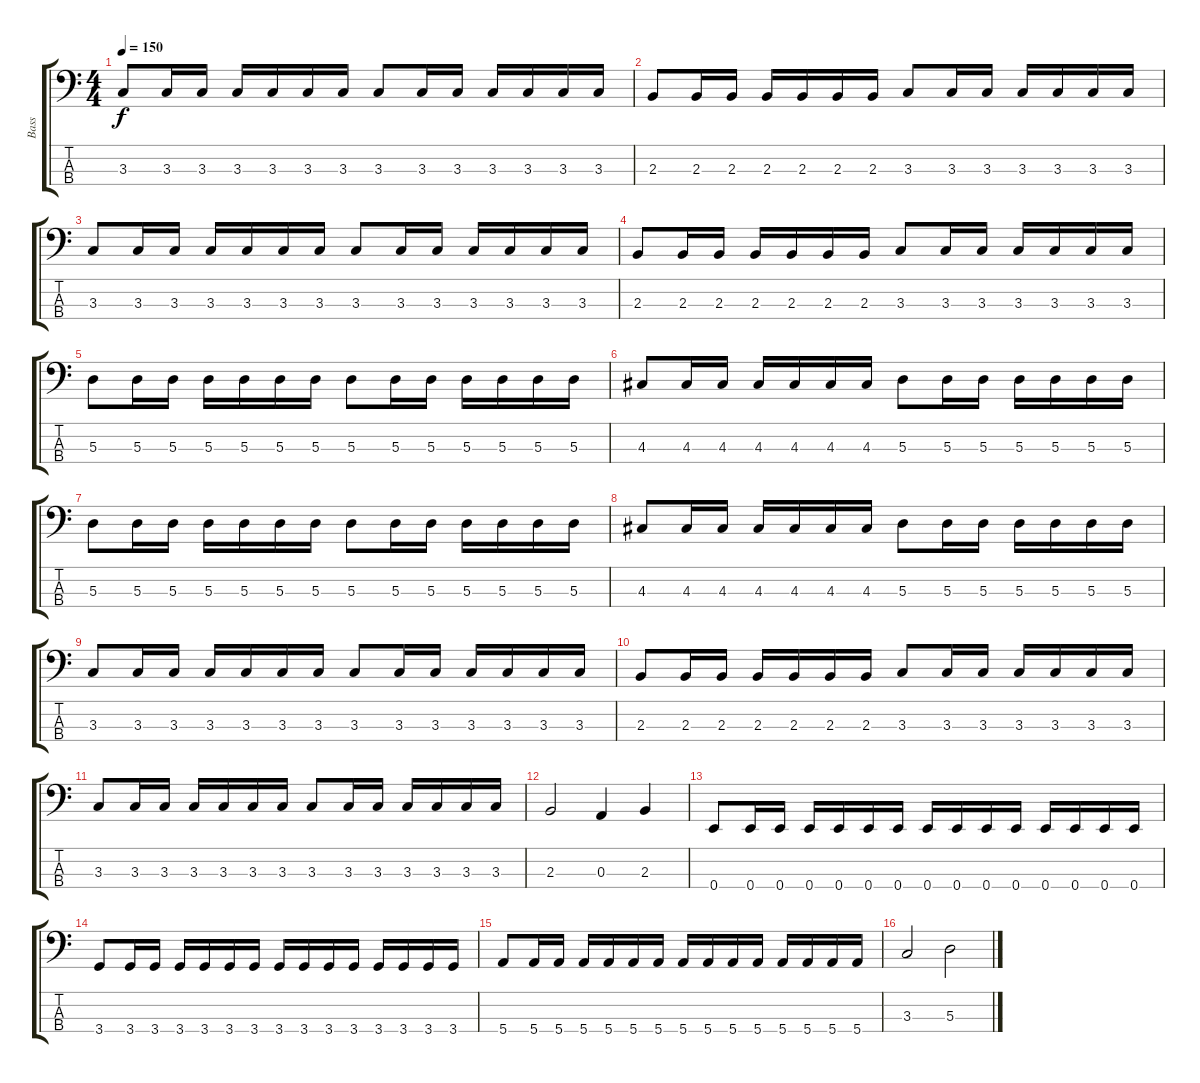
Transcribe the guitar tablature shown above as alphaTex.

\track ("Bass" "Bass") {instrument electricbasspick}
\staff {score tabs}
\tuning (G2 D2 A1 E1) {hide}
\ts (4 4)
\tempo 150
\clef f4
\ks c
3.3.8{dy f} 3.3.16 3.3.16 3.3.16 3.3.16 3.3.16 3.3.16 3.3.8 3.3.16 3.3.16 3.3.16 3.3.16 3.3.16 3.3.16 |
2.3.8 2.3.16 2.3.16 2.3.16 2.3.16 2.3.16 2.3.16 3.3.8 3.3.16 3.3.16 3.3.16 3.3.16 3.3.16 3.3.16 |
3.3.8 3.3.16 3.3.16 3.3.16 3.3.16 3.3.16 3.3.16 3.3.8 3.3.16 3.3.16 3.3.16 3.3.16 3.3.16 3.3.16 |
2.3.8 2.3.16 2.3.16 2.3.16 2.3.16 2.3.16 2.3.16 3.3.8 3.3.16 3.3.16 3.3.16 3.3.16 3.3.16 3.3.16 |
5.3.8 5.3.16 5.3.16 5.3.16 5.3.16 5.3.16 5.3.16 5.3.8 5.3.16 5.3.16 5.3.16 5.3.16 5.3.16 5.3.16 |
4.3.8 4.3.16 4.3.16 4.3.16 4.3.16 4.3.16 4.3.16 5.3.8 5.3.16 5.3.16 5.3.16 5.3.16 5.3.16 5.3.16 |
5.3.8 5.3.16 5.3.16 5.3.16 5.3.16 5.3.16 5.3.16 5.3.8 5.3.16 5.3.16 5.3.16 5.3.16 5.3.16 5.3.16 |
4.3.8 4.3.16 4.3.16 4.3.16 4.3.16 4.3.16 4.3.16 5.3.8 5.3.16 5.3.16 5.3.16 5.3.16 5.3.16 5.3.16 |
3.3.8 3.3.16 3.3.16 3.3.16 3.3.16 3.3.16 3.3.16 3.3.8 3.3.16 3.3.16 3.3.16 3.3.16 3.3.16 3.3.16 |
2.3.8 2.3.16 2.3.16 2.3.16 2.3.16 2.3.16 2.3.16 3.3.8 3.3.16 3.3.16 3.3.16 3.3.16 3.3.16 3.3.16 |
3.3.8 3.3.16 3.3.16 3.3.16 3.3.16 3.3.16 3.3.16 3.3.8 3.3.16 3.3.16 3.3.16 3.3.16 3.3.16 3.3.16 |
2.3.2 0.3.4 2.3.4 |
0.4.8 0.4.16 0.4.16 0.4.16 0.4.16 0.4.16 0.4.16 0.4.16 0.4.16 0.4.16 0.4.16 0.4.16 0.4.16 0.4.16 0.4.16 |
3.4.8 3.4.16 3.4.16 3.4.16 3.4.16 3.4.16 3.4.16 3.4.16 3.4.16 3.4.16 3.4.16 3.4.16 3.4.16 3.4.16 3.4.16 |
5.4.8 5.4.16 5.4.16 5.4.16 5.4.16 5.4.16 5.4.16 5.4.16 5.4.16 5.4.16 5.4.16 5.4.16 5.4.16 5.4.16 5.4.16 |
3.3.2 5.3.2
